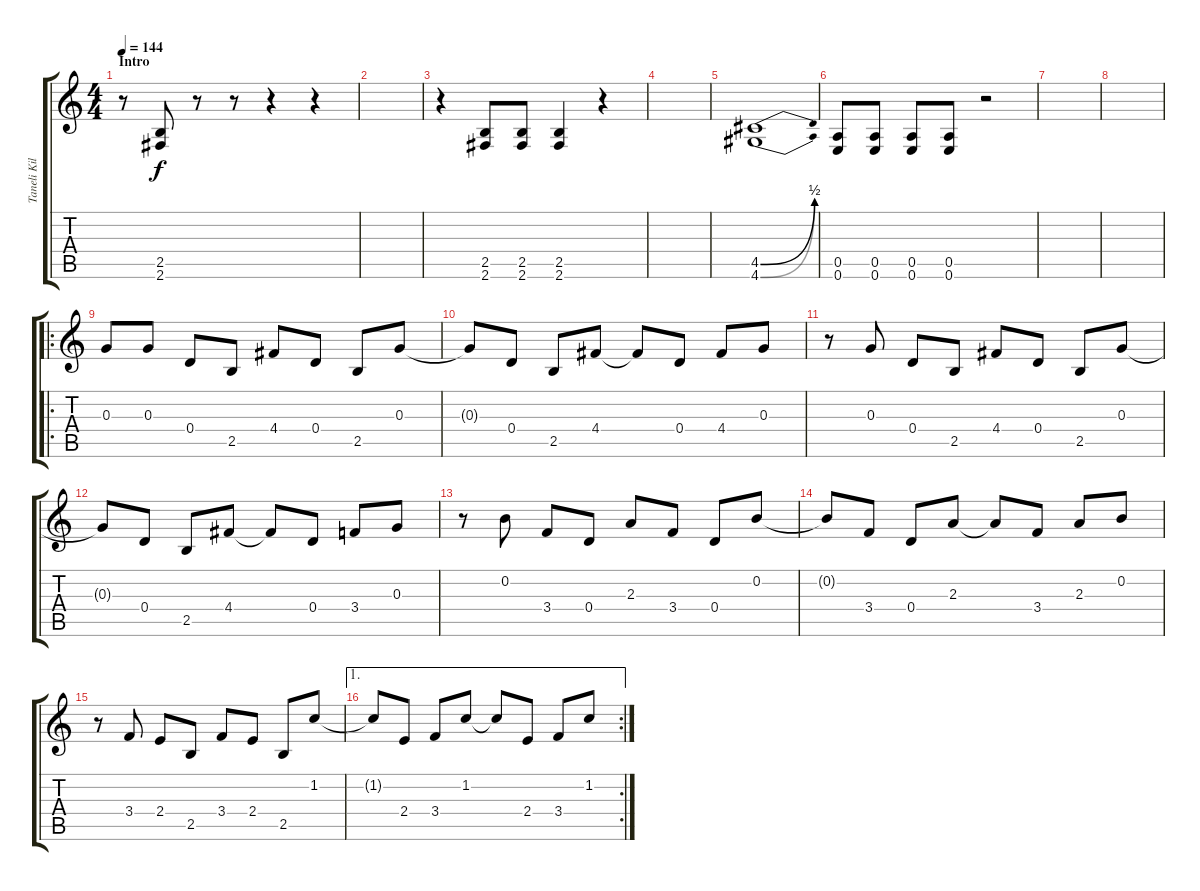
\track ("Taneli Kiljunen" "Taneli Kil") {instrument overdrivenguitar}
\staff {score tabs}
\tuning (E4 B3 G3 D3 A2 E2) {hide}
\ts (4 4)
\section ("" "Intro")
\tempo 144
\clef g2
\ks c
r.8{dy f volume 5 instrument distortionguitar} (2.5 2.6).8 r.8 r.8 r.4 r.4 |
|
r.4 (2.5 2.6).8 (2.5 2.6).8 (2.5 2.6).4 r.4 |
|
(4.5{be (bend 0 0 60 2)} 4.6{be (bend 0 0 60 2)}).1 |
(0.5 0.6).8 (0.5 0.6).8 (0.5 0.6).8 (0.5 0.6).8 r.2 |
|
|
\ro
0.3.8{volume 16 instrument overdrivenguitar} 0.3.8 0.4.8 2.5.8 4.4.8 0.4.8 2.5.8 0.3.8 |
0.3{t}.8 0.4.8 2.5.8 4.4.8 4.4{t}.8 0.4.8 4.4.8 0.3.8 |
r.8 0.3.8 0.4.8 2.5.8 4.4.8 0.4.8 2.5.8 0.3.8 |
0.3{t}.8 0.4.8 2.5.8 4.4.8 4.4{t}.8 0.4.8 3.4.8 0.3.8 |
r.8 0.2.8 3.4.8 0.4.8 2.3.8 3.4.8 0.4.8 0.2.8 |
0.2{t}.8 3.4.8 0.4.8 2.3.8 2.3{t}.8 3.4.8 2.3.8 0.2.8 |
r.8 3.4.8 2.4.8 2.5.8 3.4.8 2.4.8 2.5.8 1.2.8 |
\ae 1
\rc 2
1.2{t}.8 2.4.8 3.4.8 1.2.8 1.2{t}.8 2.4.8 3.4.8 1.2.8
